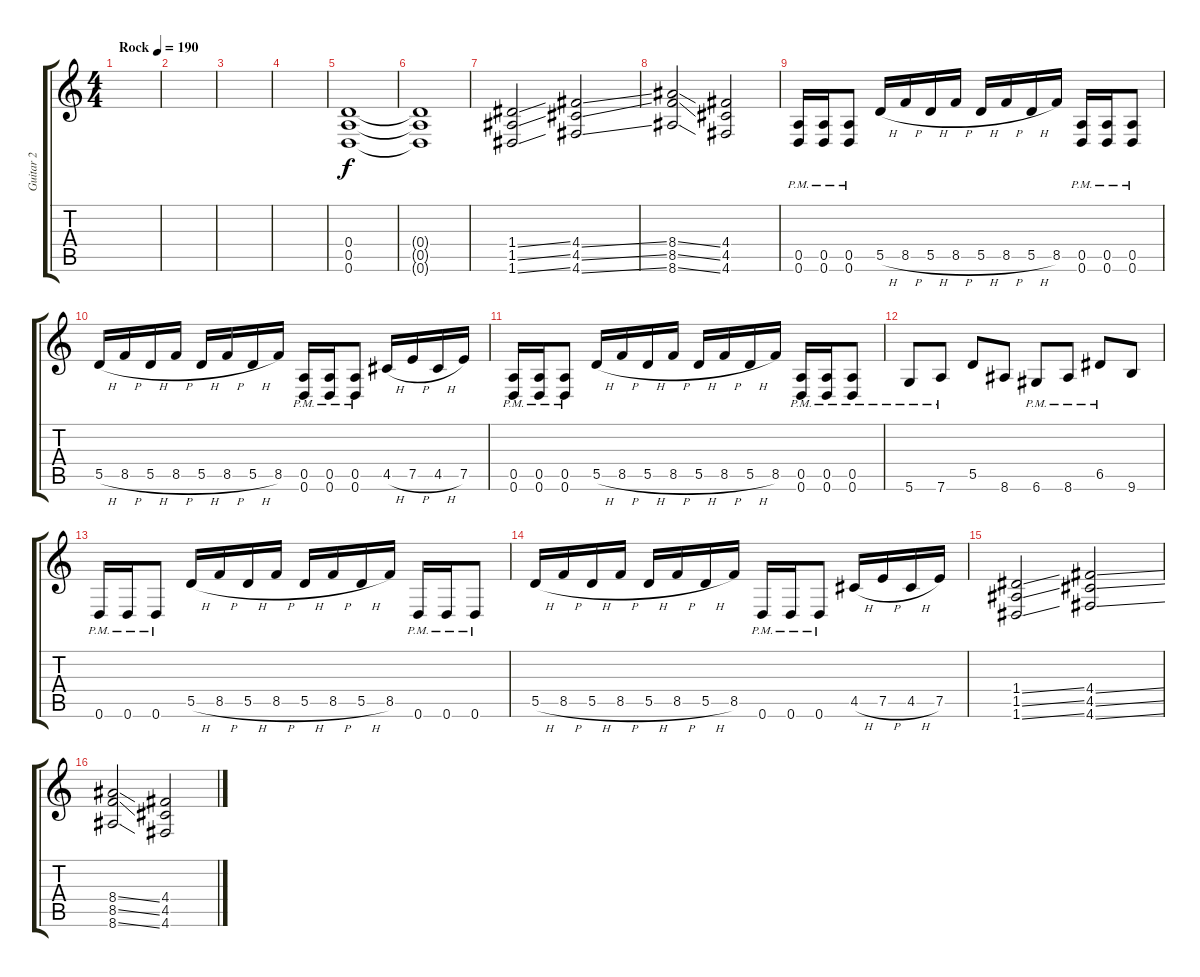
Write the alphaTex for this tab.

\track ("Guitar 2" "Guitar 2") {instrument distortionguitar}
\staff {score tabs}
\tuning (E4 B3 G3 D3 A2 D2) {hide}
\ts (4 4)
\tempo (190 "Rock")
\clef g2
\ks c
|
|
|
|
(0.4 0.5 0.6).1 |
(0.4{t} 0.5{t} 0.6{t}).1 |
(1.4{ss} 1.5{ss} 1.6{ss}).2 (4.4{ss} 4.5{ss} 4.6{ss}).2 |
(8.4{ss} 8.5{ss} 8.6{ss}).2 (4.4 4.5 4.6).2 |
(0.5{pm} 0.6{pm}).16 (0.5{pm} 0.6{pm}).16 (0.5{pm} 0.6{pm}).8 5.5{h}.16 8.5{h}.16 5.5{h}.16 8.5{h}.16 5.5{h}.16 8.5{h}.16 5.5{h}.16 8.5.16 (0.5{pm} 0.6{pm}).16 (0.5{pm} 0.6{pm}).16 (0.5{pm} 0.6{pm}).8 |
5.5{h}.16 8.5{h}.16 5.5{h}.16 8.5{h}.16 5.5{h}.16 8.5{h}.16 5.5{h}.16 8.5.16 (0.5{pm} 0.6{pm}).16 (0.5{pm} 0.6{pm}).16 (0.5{pm} 0.6{pm}).8 4.5{h}.16 7.5{h}.16 4.5{h}.16 7.5.16 |
(0.5{pm} 0.6{pm}).16 (0.5{pm} 0.6{pm}).16 (0.5{pm} 0.6{pm}).8 5.5{h}.16 8.5{h}.16 5.5{h}.16 8.5{h}.16 5.5{h}.16 8.5{h}.16 5.5{h}.16 8.5.16 (0.5{pm} 0.6{pm}).16 (0.5{pm} 0.6{pm}).16 (0.5{pm} 0.6{pm}).8 |
5.6{pm}.8 7.6{pm}.8 5.5.8 8.6.8 6.6{pm}.8 8.6{pm}.8 6.5{pm}.8 9.6.8 |
0.6{pm}.16 0.6{pm}.16 0.6{pm}.8 5.5{h}.16 8.5{h}.16 5.5{h}.16 8.5{h}.16 5.5{h}.16 8.5{h}.16 5.5{h}.16 8.5.16 0.6{pm}.16 0.6{pm}.16 0.6{pm}.8 |
5.5{h}.16 8.5{h}.16 5.5{h}.16 8.5{h}.16 5.5{h}.16 8.5{h}.16 5.5{h}.16 8.5.16 0.6{pm}.16 0.6{pm}.16 0.6{pm}.8 4.5{h}.16 7.5{h}.16 4.5{h}.16 7.5.16 |
(1.4{ss} 1.5{ss} 1.6{ss}).2 (4.4{ss} 4.5{ss} 4.6{ss}).2 |
(8.4{ss} 8.5{ss} 8.6{ss}).2 (4.4 4.5 4.6).2
